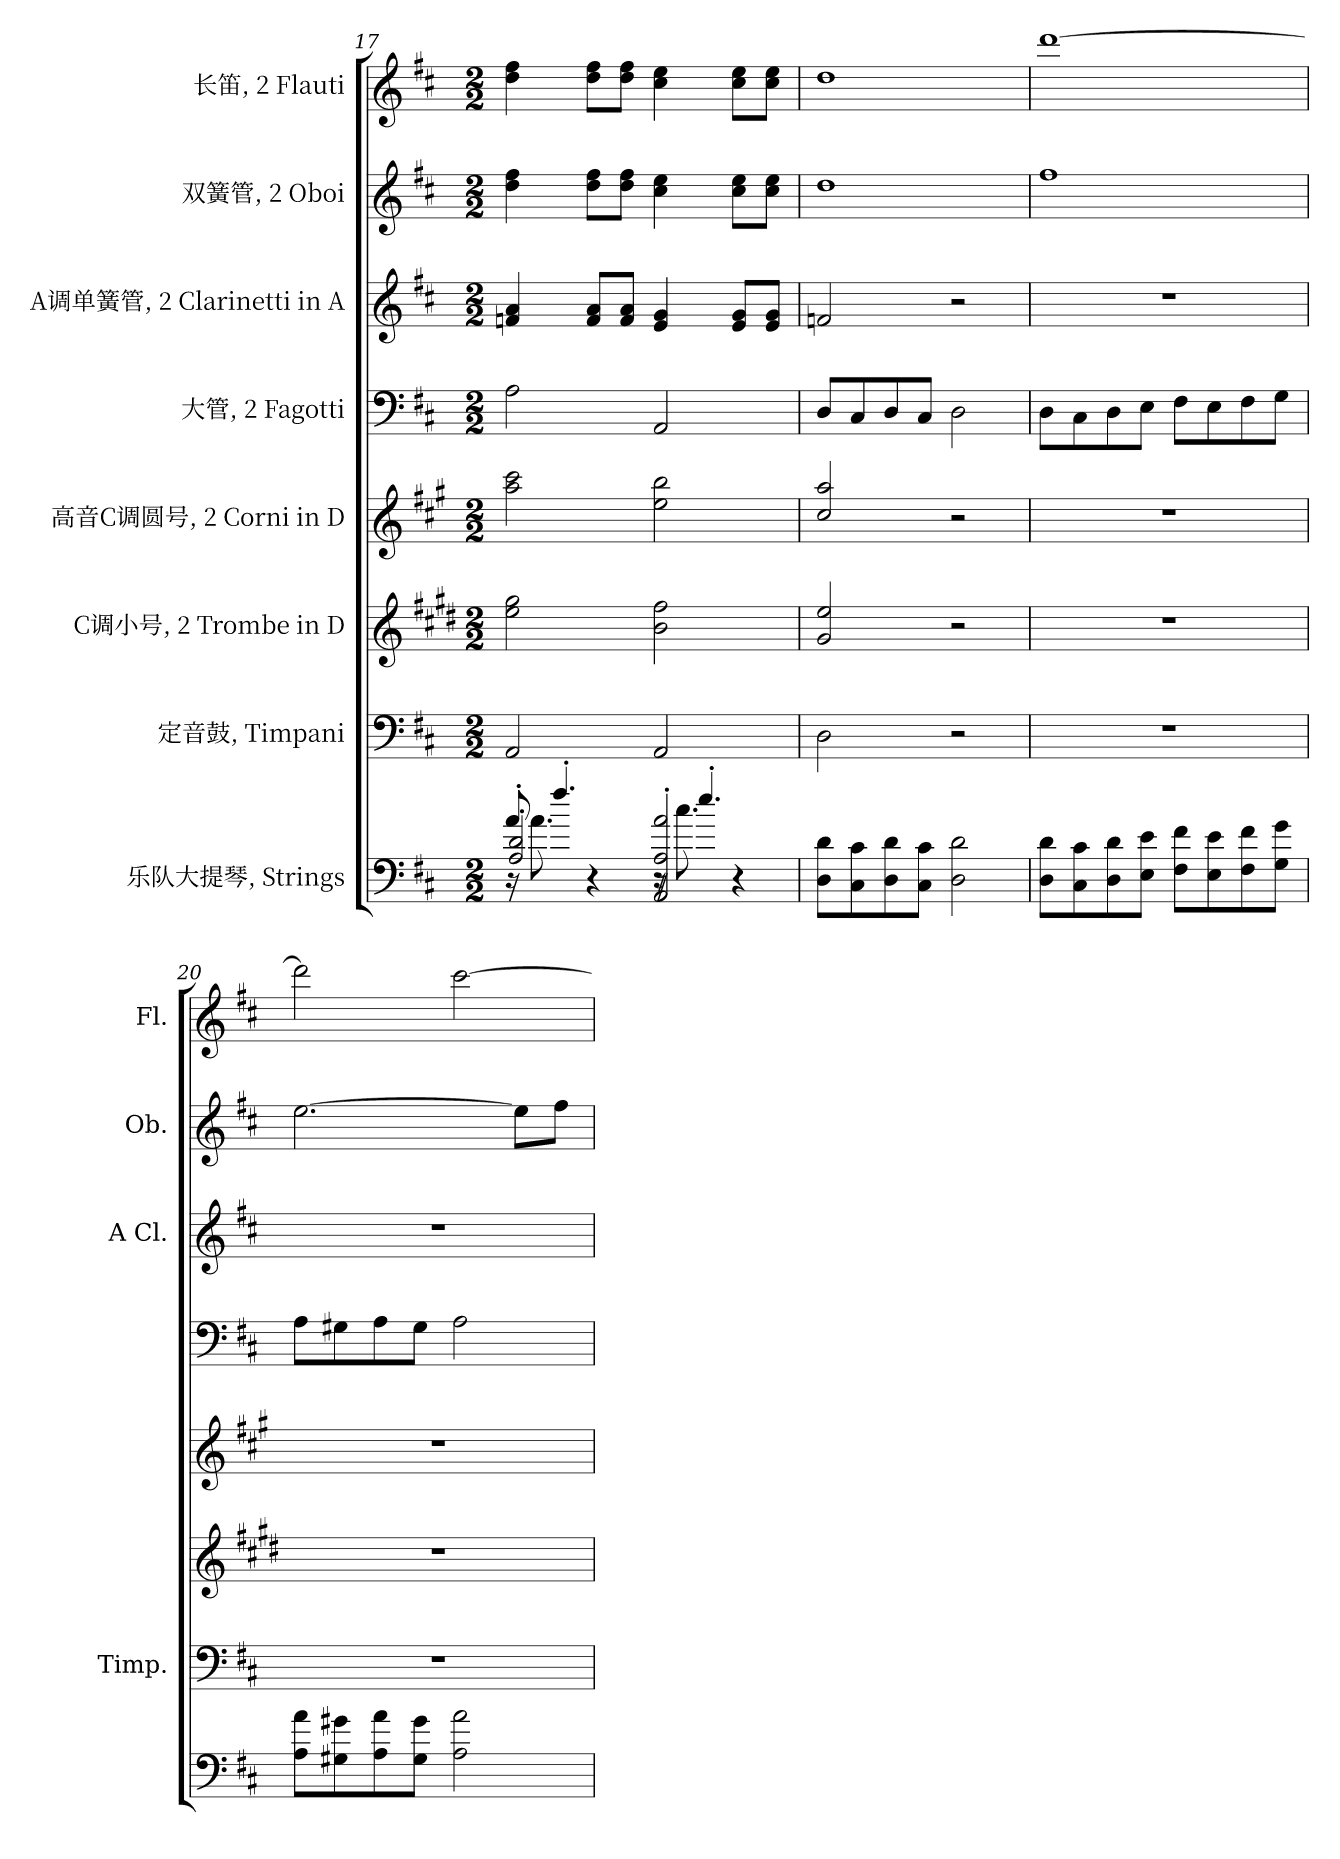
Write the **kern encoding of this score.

**kern	**kern	**kern	**kern	**kern	**kern	**kern	**kern
*part8	*part7	*part6	*part5	*part4	*part3	*part2	*part1
*staff8	*staff7	*staff6	*staff5	*staff4	*staff3	*staff2	*staff1
*I"乐队大提琴, Strings	*I"定音鼓, Timpani	*I"C调小号, 2 Trombe in D	*I"高音C调圆号, 2 Corni in D	*I"大管, 2 Fagotti	*I"A调单簧管, 2 Clarinetti in A	*I"双簧管, 2 Oboi	*I"长笛, 2 Flauti
*	*I'Timp.	*	*	*	*I'A Cl.	*I'Ob.	*I'Fl.
!!LO:PB:g=z
*clefF4	*clefF4	*clefG2	*clefG2	*clefF4	*clefG2	*clefG2	*clefG2
*	*	*ITrd1c2	*ITrd4c7	*	*ITrd2c3	*	*
*k[f#c#]	*k[f#c#]	*k[f#c#]	*k[f#c#]	*k[f#c#]	*k[f#c#g#d#a#]	*k[f#c#]	*k[f#c#]
*M2/2	*M2/2	*M2/2	*M2/2	*M2/2	*M2/2	*M2/2	*M2/2
=17	=17	=17	=17	=17	=17	=17	=17
*^	*	*	*	*	*	*	*
*	*^	*	*	*	*	*	*	*
8a'/	16r	2A/' 2d/'	2AA/	2dd\ 2ff#\	2dd\ 2ff#\	2A\	4dn/ 4f#/	4dd\ 4ff#\	4dd\ 4ff#\
.	8.a\	.	.	.	.	.	.	.	.
4.ff#'/	.	.	.	.	.	.	.	.	.
.	4r	.	.	.	.	.	8d/ 8f#/L	8dd\ 8ff#\L	8dd\ 8ff#\L
.	.	.	.	.	.	.	8d/ 8f#/J	8dd\ 8ff#\J	8dd\ 8ff#\J
8r	16r	2AA/' 2A/' 2a/'	2AA/	2a\ 2ee\	2a\ 2ee\	2AA/	4c#/ 4e/	4cc#\ 4ee\	4cc#\ 4ee\
.	8.cc#\	.	.	.	.	.	.	.	.
4.ee'/	.	.	.	.	.	.	.	.	.
.	4r	.	.	.	.	.	8c#/ 8e/L	8cc#\ 8ee\L	8cc#\ 8ee\L
.	.	.	.	.	.	.	8c#/ 8e/J	8cc#\ 8ee\J	8cc#\ 8ee\J
*v	*v	*v	*	*	*	*	*	*	*
=18	=18	=18	=18	=18	=18	=18	=18
8D\ 8d\L	2D\	2f#/ 2dd/	2f#/ 2dd/	8D/L	2dn/	1dd	1dd
8C#\ 8c#\	.	.	.	8C#/	.	.	.
8D\ 8d\	.	.	.	8D/	.	.	.
8C#\ 8c#\J	.	.	.	8C#/J	.	.	.
2D\ 2d\	2r	2r	2r	2D\	2r	.	.
=19	=19	=19	=19	=19	=19	=19	=19
8D\ 8d\L	1r	1r	1r	8D\L	1r	1ff#	[1ddd
8C#\ 8c#\	.	.	.	8C#\	.	.	.
8D\ 8d\	.	.	.	8D\	.	.	.
8E\ 8e\J	.	.	.	8E\J	.	.	.
8F#\ 8f#\L	.	.	.	8F#\L	.	.	.
8E\ 8e\	.	.	.	8E\	.	.	.
8F#\ 8f#\	.	.	.	8F#\	.	.	.
8G\ 8g\J	.	.	.	8G\J	.	.	.
!!LO:PB:g=z
=20	=20	=20	=20	=20	=20	=20	=20
8A\ 8a\L	1r	1r	1r	8A\L	1r	[2.ee\	2ddd\]
8G#X\ 8g#X\	.	.	.	8G#X\	.	.	.
8A\ 8a\	.	.	.	8A\	.	.	.
8G#\ 8g#\J	.	.	.	8G#\J	.	.	.
2A\ 2a\	.	.	.	2A\	.	.	[2ccc#\
.	.	.	.	.	.	8ee\L]	.
.	.	.	.	.	.	8ff#\J	.
=	=	=	=	=	=	=	=
*-	*-	*-	*-	*-	*-	*-	*-
